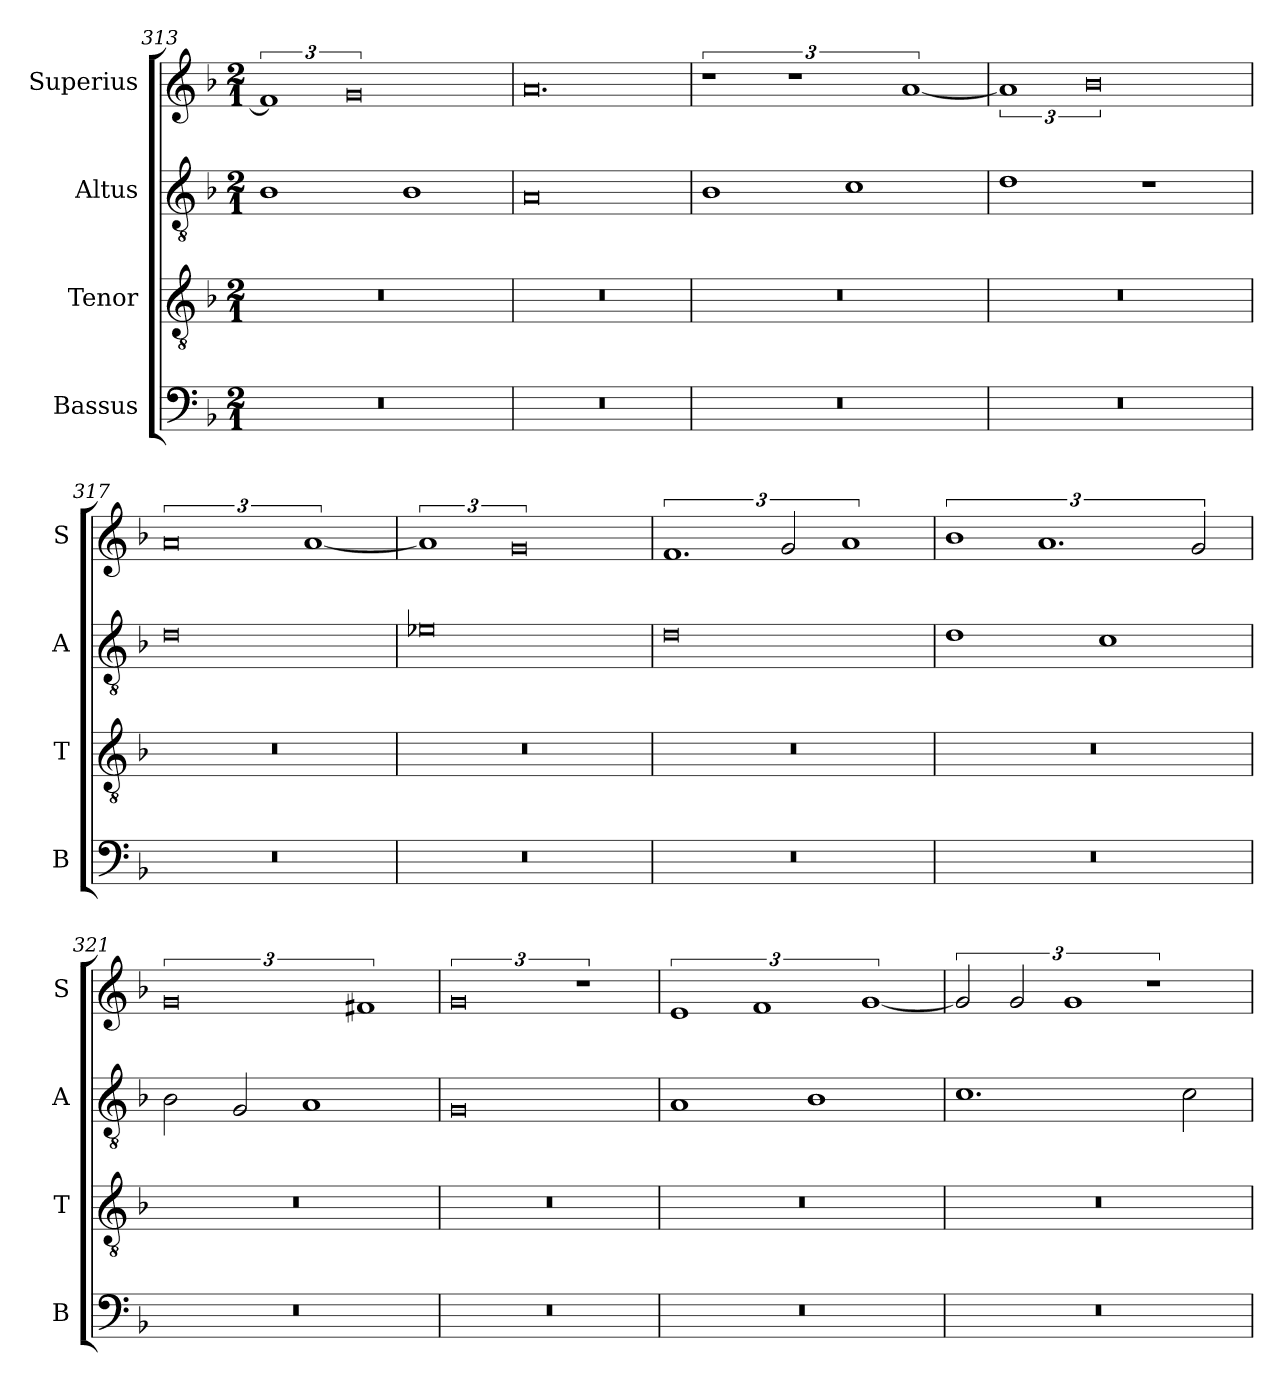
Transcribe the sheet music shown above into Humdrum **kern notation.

**kern	**kern	**kern	**kern
*part4	*part3	*part2	*part1
*staff4	*staff3	*staff2	*staff1
*I"Bassus	*I"Tenor	*I"Altus	*I"Superius
*I'B	*I'T	*I'A	*I'S
*clefF4	*clefGv2	*clefGv2	*clefG2
*k[b-]	*k[b-]	*k[b-]	*k[b-]
*M2/1	*M2/1	*M2/1	*M2/1
=313	=313	=313	=313
0r	0r	1B-	3%2f]
.	.	.	3%4g
.	.	1B-	.
=314	=314	=314	=314
!	!	!	!LO:N:vis=0.
0r	0r	0A	0a
=315	=315	=315	=315
0r	0r	1B-	3%2r
.	.	.	3%2r
.	.	1c	.
.	.	.	[3%2a
=316	=316	=316	=316
0r	0r	1d	3%2a]
.	.	.	3%4b-
.	.	1r	.
=317	=317	=317	=317
0r	0r	0d	3%4a
.	.	.	[3%2a
=318	=318	=318	=318
0r	0r	0e-X	3%2a]
.	.	.	3%4g
=319	=319	=319	=319
0r	0r	0d	3%2.f
.	.	.	3g/
.	.	.	3%2a
=320	=320	=320	=320
0r	0r	1d	3%2b-
.	.	.	3%2.a
.	.	1c	.
.	.	.	3g/
=321	=321	=321	=321
0r	0r	2B-\	3%4g
.	.	2G/	.
.	.	1A	.
.	.	.	3%2f#X
=322	=322	=322	=322
0r	0r	0G	3%4g
.	.	.	3%2r
=323	=323	=323	=323
0r	0r	1A	3%2e
.	.	.	3%2f
.	.	1B-	.
.	.	.	[3%2g
=324	=324	=324	=324
0r	0r	1.c	3g/]
.	.	.	3g/
.	.	.	3%2g
.	.	.	3%2r
.	.	2c\	.
=	=	=	=
*-	*-	*-	*-
